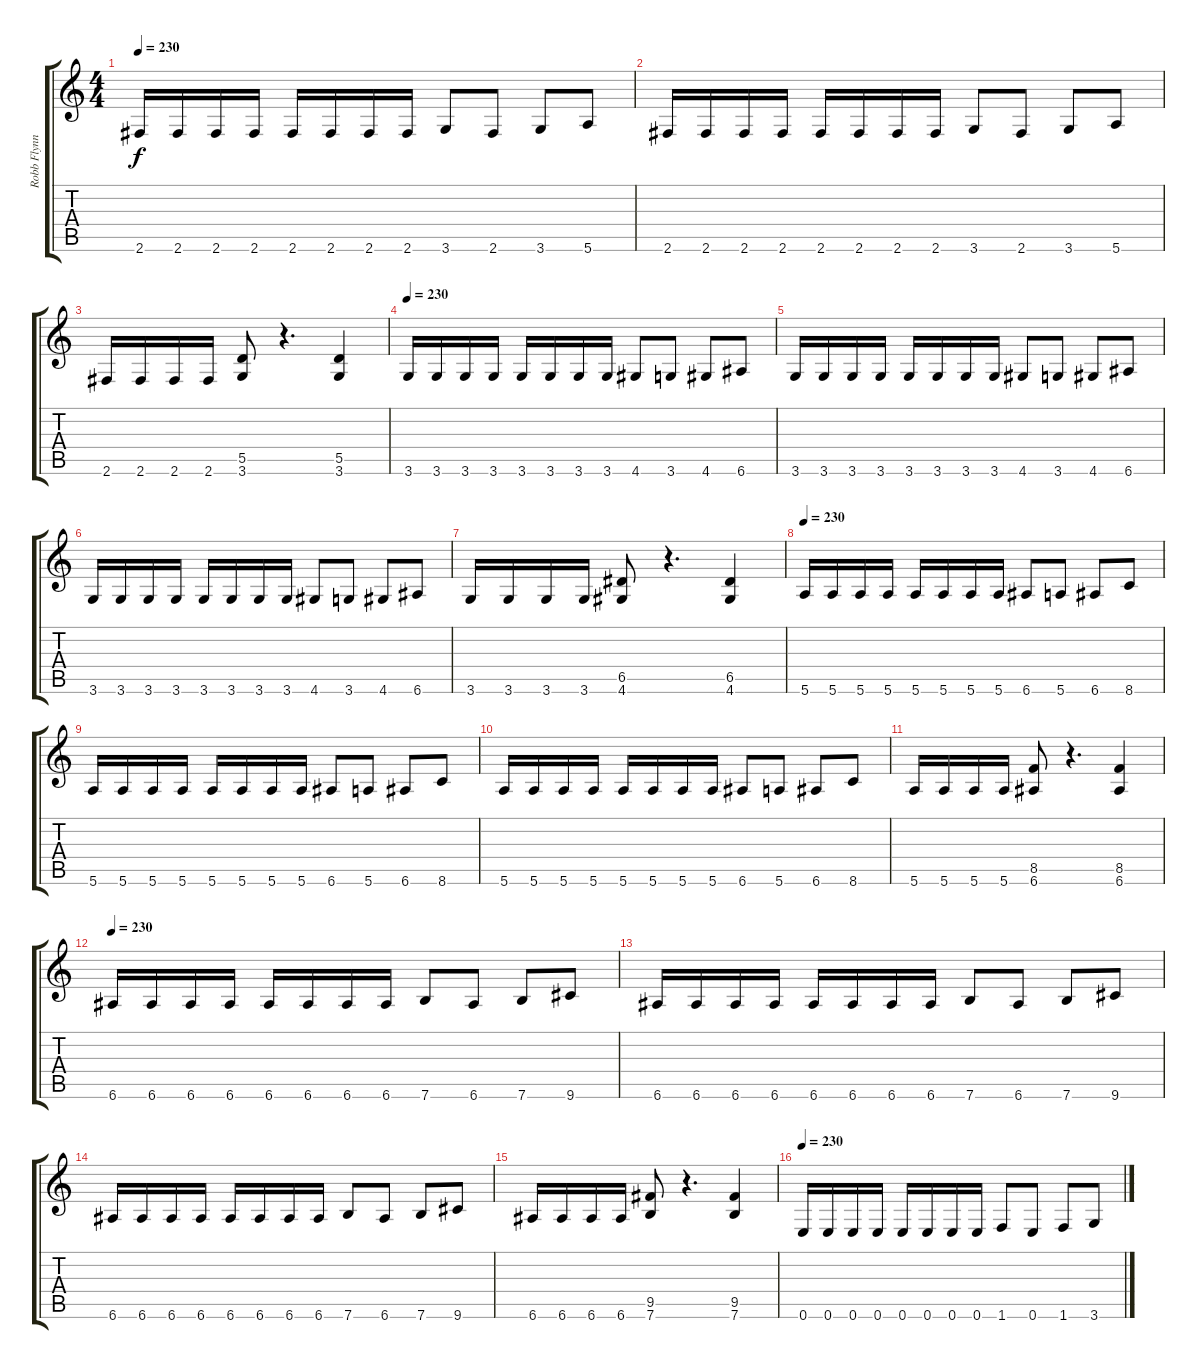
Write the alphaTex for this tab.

\track ("Robb Flynn" "Robb Flynn") {instrument distortionguitar}
\staff {score tabs}
\tuning (E4 B3 G3 D3 A2 E2) {hide}
\ts (4 4)
\tempo 230
\clef g2
\ks c
2.6.16{dy f} 2.6.16 2.6.16 2.6.16 2.6.16 2.6.16 2.6.16 2.6.16 3.6.8 2.6.8 3.6.8 5.6.8 |
2.6.16 2.6.16 2.6.16 2.6.16 2.6.16 2.6.16 2.6.16 2.6.16 3.6.8 2.6.8 3.6.8 5.6.8 |
2.6.16 2.6.16 2.6.16 2.6.16 (5.5 3.6).8 r.4{d} (5.5 3.6).4 |
\tempo 230
3.6.16 3.6.16 3.6.16 3.6.16 3.6.16 3.6.16 3.6.16 3.6.16 4.6.8 3.6.8 4.6.8 6.6.8 |
3.6.16 3.6.16 3.6.16 3.6.16 3.6.16 3.6.16 3.6.16 3.6.16 4.6.8 3.6.8 4.6.8 6.6.8 |
3.6.16 3.6.16 3.6.16 3.6.16 3.6.16 3.6.16 3.6.16 3.6.16 4.6.8 3.6.8 4.6.8 6.6.8 |
3.6.16 3.6.16 3.6.16 3.6.16 (6.5 4.6).8 r.4{d} (6.5 4.6).4 |
\tempo 230
5.6.16 5.6.16 5.6.16 5.6.16 5.6.16 5.6.16 5.6.16 5.6.16 6.6.8 5.6.8 6.6.8 8.6.8 |
5.6.16 5.6.16 5.6.16 5.6.16 5.6.16 5.6.16 5.6.16 5.6.16 6.6.8 5.6.8 6.6.8 8.6.8 |
5.6.16 5.6.16 5.6.16 5.6.16 5.6.16 5.6.16 5.6.16 5.6.16 6.6.8 5.6.8 6.6.8 8.6.8 |
5.6.16 5.6.16 5.6.16 5.6.16 (8.5 6.6).8 r.4{d} (8.5 6.6).4 |
\tempo 230
6.6.16 6.6.16 6.6.16 6.6.16 6.6.16 6.6.16 6.6.16 6.6.16 7.6.8 6.6.8 7.6.8 9.6.8 |
6.6.16 6.6.16 6.6.16 6.6.16 6.6.16 6.6.16 6.6.16 6.6.16 7.6.8 6.6.8 7.6.8 9.6.8 |
6.6.16 6.6.16 6.6.16 6.6.16 6.6.16 6.6.16 6.6.16 6.6.16 7.6.8 6.6.8 7.6.8 9.6.8 |
6.6.16 6.6.16 6.6.16 6.6.16 (9.5 7.6).8 r.4{d} (9.5 7.6).4 |
\tempo 230
0.6.16 0.6.16 0.6.16 0.6.16 0.6.16 0.6.16 0.6.16 0.6.16 1.6.8 0.6.8 1.6.8 3.6.8
